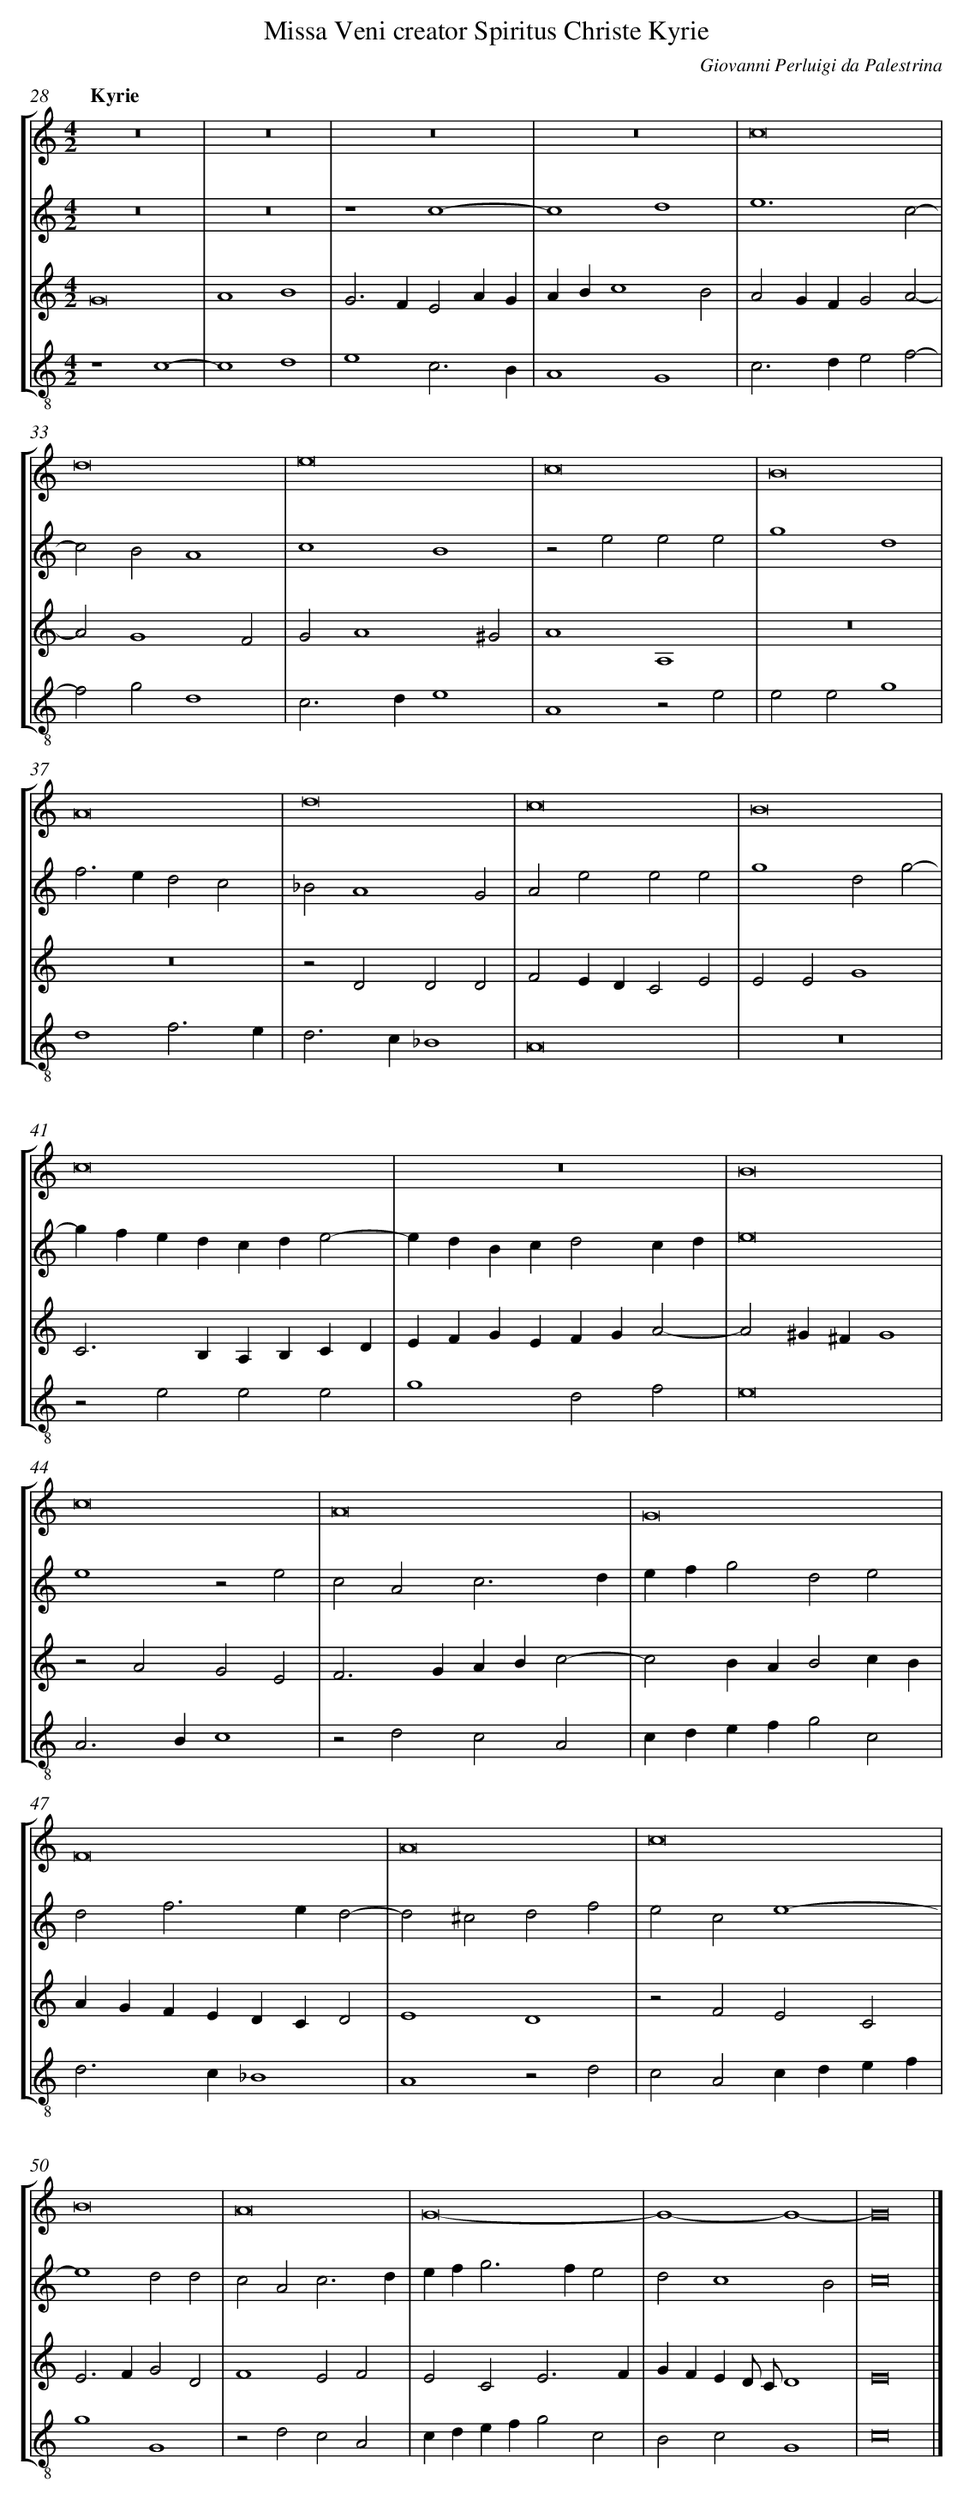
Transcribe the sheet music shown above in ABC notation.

X:1
T: Missa Veni creator Spiritus Christe Kyrie
C: Giovanni Perluigi da Palestrina
L: 1/4
M: 4/2
Q: "Kyrie"
%%staves [1 2 3 4]
V: 1 clef=treble
V: 2 clef=treble
V: 3 clef=treble
V: 4 clef=treble-8
K: C
[V:1] z8 |
[V:2] z8 |
[V:3] G8 |
[V:4] z4c4- |
[V:1] z8 |
[V:2] z8 |
[V:3] A4B4 |
[V:4] c4d4 |
[V:1] z8 |
[V:2] z4c4- |
[V:3] G2>F2E2AG |
[V:4] e4c3B |
[V:1] z8 |
[V:2] c4d4 |
[V:3] ABc4B2 |
[V:4] A4G4 |
[V:1] c8 |
[V:2] e6c2- |
[V:3] A2GFG2A2- |
[V:4] c2>d2e2f2- |
[V:1] d8 |
[V:2] c2B2A4 |
[V:3] A2G4F2 |
[V:4] f2g2d4 |
[V:1] e8 |
[V:2] c4B4 |
[V:3] G2A4^G2 |
[V:4] c2>d2e4 |
[V:1] c8 |
[V:2] z2e2e2e2 |
[V:3] A4A,4 |
[V:4] A4z2e2 |
[V:1] B8 |
[V:2] g4d4 |
[V:3] z8 |
[V:4] e2e2g4 |
[V:1] A8 |
[V:2] f2>e2d2c2 |
[V:3] z8 |
[V:4] d4f3e |
[V:1] d8 |
[V:2] _B2A4G2 |
[V:3] z2D2D2D2 |
[V:4] d2>c2_B4 |
[V:1] c8 |
[V:2] A2e2e2e2 |
[V:3] F2EDC2E2 |
[V:4] A8 |
[V:1] B8 |
[V:2] g4d2g2- |
[V:3] E2E2G4 |
[V:4] z8 |
[V:1] c8 |
[V:2] gfedcde2- |
[V:3] C2>B,2A,B,CD |
[V:4] z2e2e2e2 |
[V:1] z8 |
[V:2] edBcd2cd |
[V:3] EFGEFGA2- |
[V:4] g4d2f2 |
[V:1] B8 |
[V:2] e8 |
[V:3] A2^G^FG4 |
[V:4] e8 |
[V:1] c8 |
[V:2] e4z2e2 |
[V:3] z2A2G2E2 |
[V:4] A2>B2c4 |
[V:1] A8 |
[V:2] c2A2c3d |
[V:3] F2>G2ABc2- |
[V:4] z2d2c2A2 |
[V:1] G8 |
[V:2] efg2d2e2 |
[V:3] c2BAB2cB |
[V:4] cdefg2c2 |
[V:1] F8 |
[V:2] d2f2>e2d2- |
[V:3] AGFEDCD2 |
[V:4] d2>c2_B4 |
[V:1] A8 |
[V:2] d2^c2d2f2 |
[V:3] E4D4 |
[V:4] A4z2d2 |
[V:1] c8 |
[V:2] e2c2e4- |
[V:3] z2F2E2C2 |
[V:4] c2A2cdef |
[V:1] B8 |
[V:2] e4d2d2 |
[V:3] E2>F2G2D2 |
[V:4] g4G4 |
[V:1] A8 |
[V:2] c2A2c3d |
[V:3] F4E2F2 |
[V:4] z2d2c2A2 |
[V:1] G8- |
[V:2] ef2<g2fe2 |
[V:3] E2C2E3F |
[V:4] cdefg2c2 |
[V:1] G4-G4- |
[V:2] d2c4B2 |
[V:3] GFED/ C/D4 |
[V:4] B2c2G4 |
[V:1] G8 |]
[V:2] c8 |]
[V:3] E8 |]
[V:4] c8 |]
